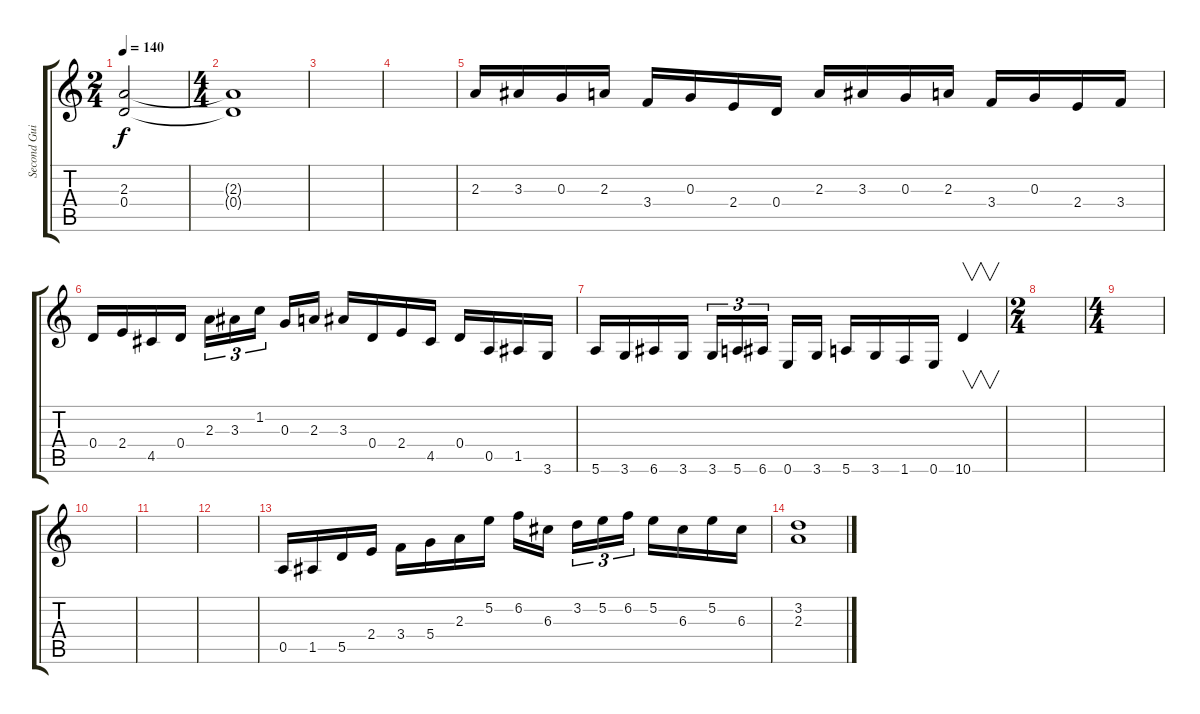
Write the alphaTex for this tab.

\track ("Second Guitar" "Second Gui") {instrument overdrivenguitar}
\staff {score tabs}
\tuning (E4 B3 G3 D3 A2 E2) {hide}
\ts (2 4)
\tempo 140
\tempo 120
\tempo 140
\clef g2
\ks c
(2.3 0.4).2{dy f volume 1 instrument overdrivenguitar} |
\ts (4 4)
(2.3{t} 0.4{t}).1{volume 15} |
|
|
2.3.16 3.3.16 0.3.16 2.3.16 3.4.16 0.3.16 2.4.16 0.4.16 2.3.16 3.3.16 0.3.16 2.3.16 3.4.16 0.3.16 2.4.16 3.4.16 |
0.4.16 2.4.16 4.5.16 0.4.16 2.3.16{tu (3 2)} 3.3.16{tu (3 2)} 1.2.16{tu (3 2)} 0.3.16 2.3.16 3.3.16 0.4.16 2.4.16 4.5.16 0.4.16 0.5.16 1.5.16 3.6.16 |
5.6.16 3.6.16 6.6.16 3.6.16 3.6.16{tu (3 2)} 5.6.16{tu (3 2)} 6.6.16{tu (3 2)} 0.6.16 3.6.16 5.6.16 3.6.16 1.6.16 0.6.16 10.6.4{v} |
\ts (2 4)
|
\ts (4 4)
|
|
|
|
0.5.16 1.5.16 5.5.16 2.4.16 3.4.16 5.4.16 2.3.16 5.2.16 6.2.16 6.3.16 3.2.16{tu (3 2)} 5.2.16{tu (3 2)} 6.2.16{tu (3 2)} 5.2.16 6.3.16 5.2.16 6.3.16 |
(3.2 2.3).1
